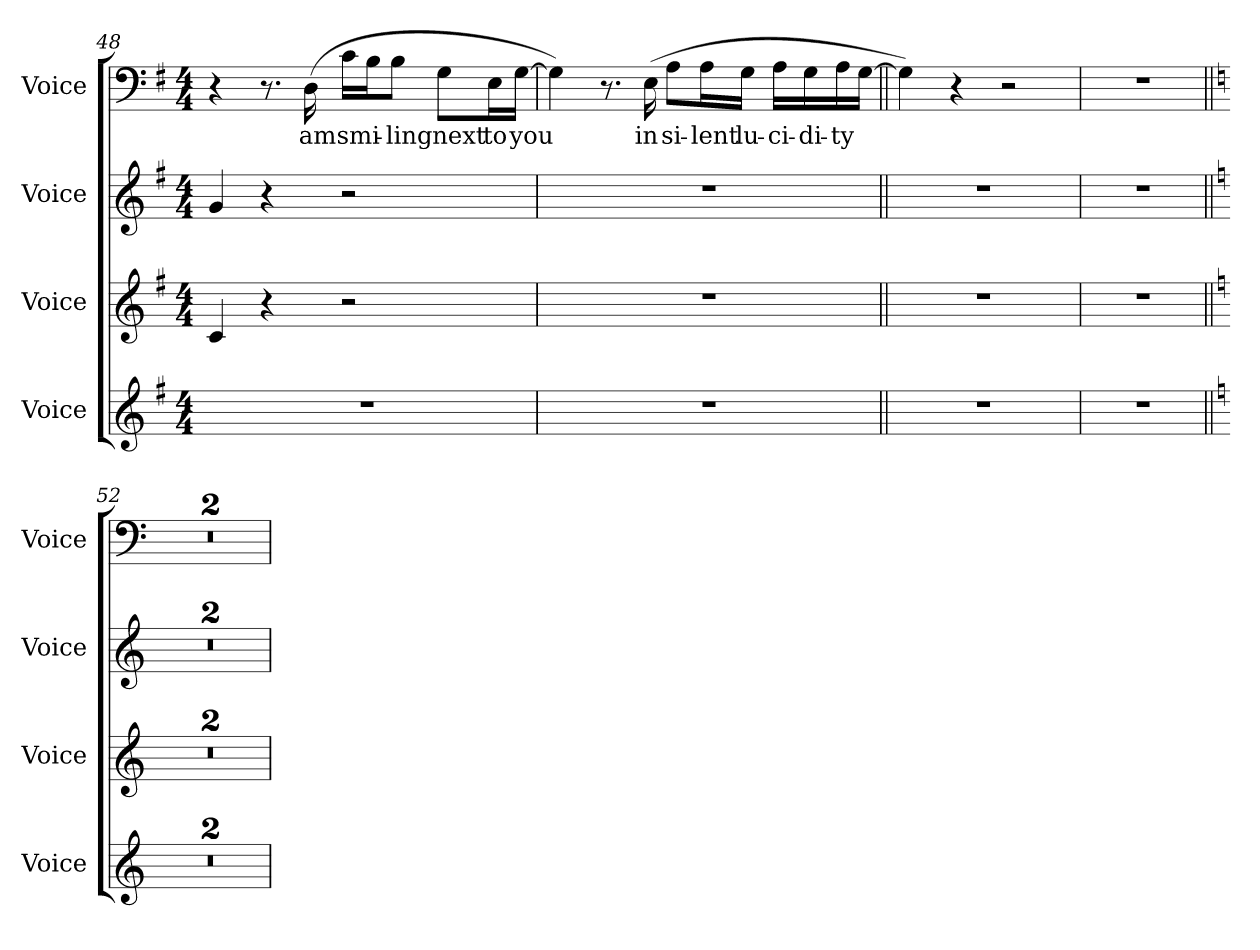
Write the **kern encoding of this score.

**kern	**kern	**kern	**kern	**text
*part4	*part3	*part2	*part1	*part1
*staff4	*staff3	*staff2	*staff1	*staff1
*I"Voice	*I"Voice	*I"Voice	*I"Voice	*
*I'Voice	*I'Voice	*I'Voice	*I'Voice	*
!!LO:PB:g=z
*clefG2	*clefG2	*clefG2	*clefF4	*
*k[f#]	*k[f#]	*k[f#]	*k[f#]	*
*G:	*G:	*G:	*G:	*
*M4/4	*M4/4	*M4/4	*M4/4	*
=48	=48	=48	=48	=48
1r	4ci/	4gi/	4r	.
.	4r	4r	8.r	.
!	!	!	!	!LO:LY:b:color=#000000
.	.	.	(16Di\	am
!	!	!	!	!LO:LY:b:color=#000000
.	2r	2r	16ci\LL	smi-
.	.	.	16Bi\J	.
!	!	!	!	!LO:LY:b:color=#000000
.	.	.	8Bi\J	-ling
!	!	!	!	!LO:LY:b:color=#000000
.	.	.	8Gi\L	next
!	!	!	!	!LO:LY:b:color=#000000
.	.	.	16Ei\L	to
!	!	!	!	!LO:LY:b:color=#000000
.	.	.	[16Gi\JJ	you
=49	=49	=49	=49	=49
1r	1r	1r	4Gi\])	.
.	.	.	8.r	.
!	!	!	!	!LO:LY:b:color=#000000
.	.	.	(16Ei\	in
!	!	!	!	!LO:LY:b:color=#000000
.	.	.	8Ai\L	si-
!	!	!	!	!LO:LY:b:color=#000000
.	.	.	16Ai\L	-lent
!	!	!	!	!LO:LY:b:color=#000000
.	.	.	16Gi\JJ	lu-
!	!	!	!	!LO:LY:b:color=#000000
.	.	.	16Ai\LL	-ci-
!	!	!	!	!LO:LY:b:color=#000000
.	.	.	16Gi\	-di-
!	!	!	!	!LO:LY:b:color=#000000
.	.	.	16Ai\	-ty
.	.	.	[16Gi\JJ	.
=50||	=50||	=50||	=50||	=50||
1r	1r	1r	4Gi\])	.
.	.	.	4r	.
.	.	.	2r	.
=51	=51	=51	=51	=51
1r	1r	1r	1r	.
!!LO:LB:g=z
=52||	=52||	=52||	=52||	=52||
*k[]	*k[]	*k[]	*k[]	*
*C:	*C:	*C:	*C:	*
1r	1r	1r	1r	.
=53	=53	=53	=53	=53
1r	1r	1r	1r	.
=	=	=	=	=
*-	*-	*-	*-	*-
